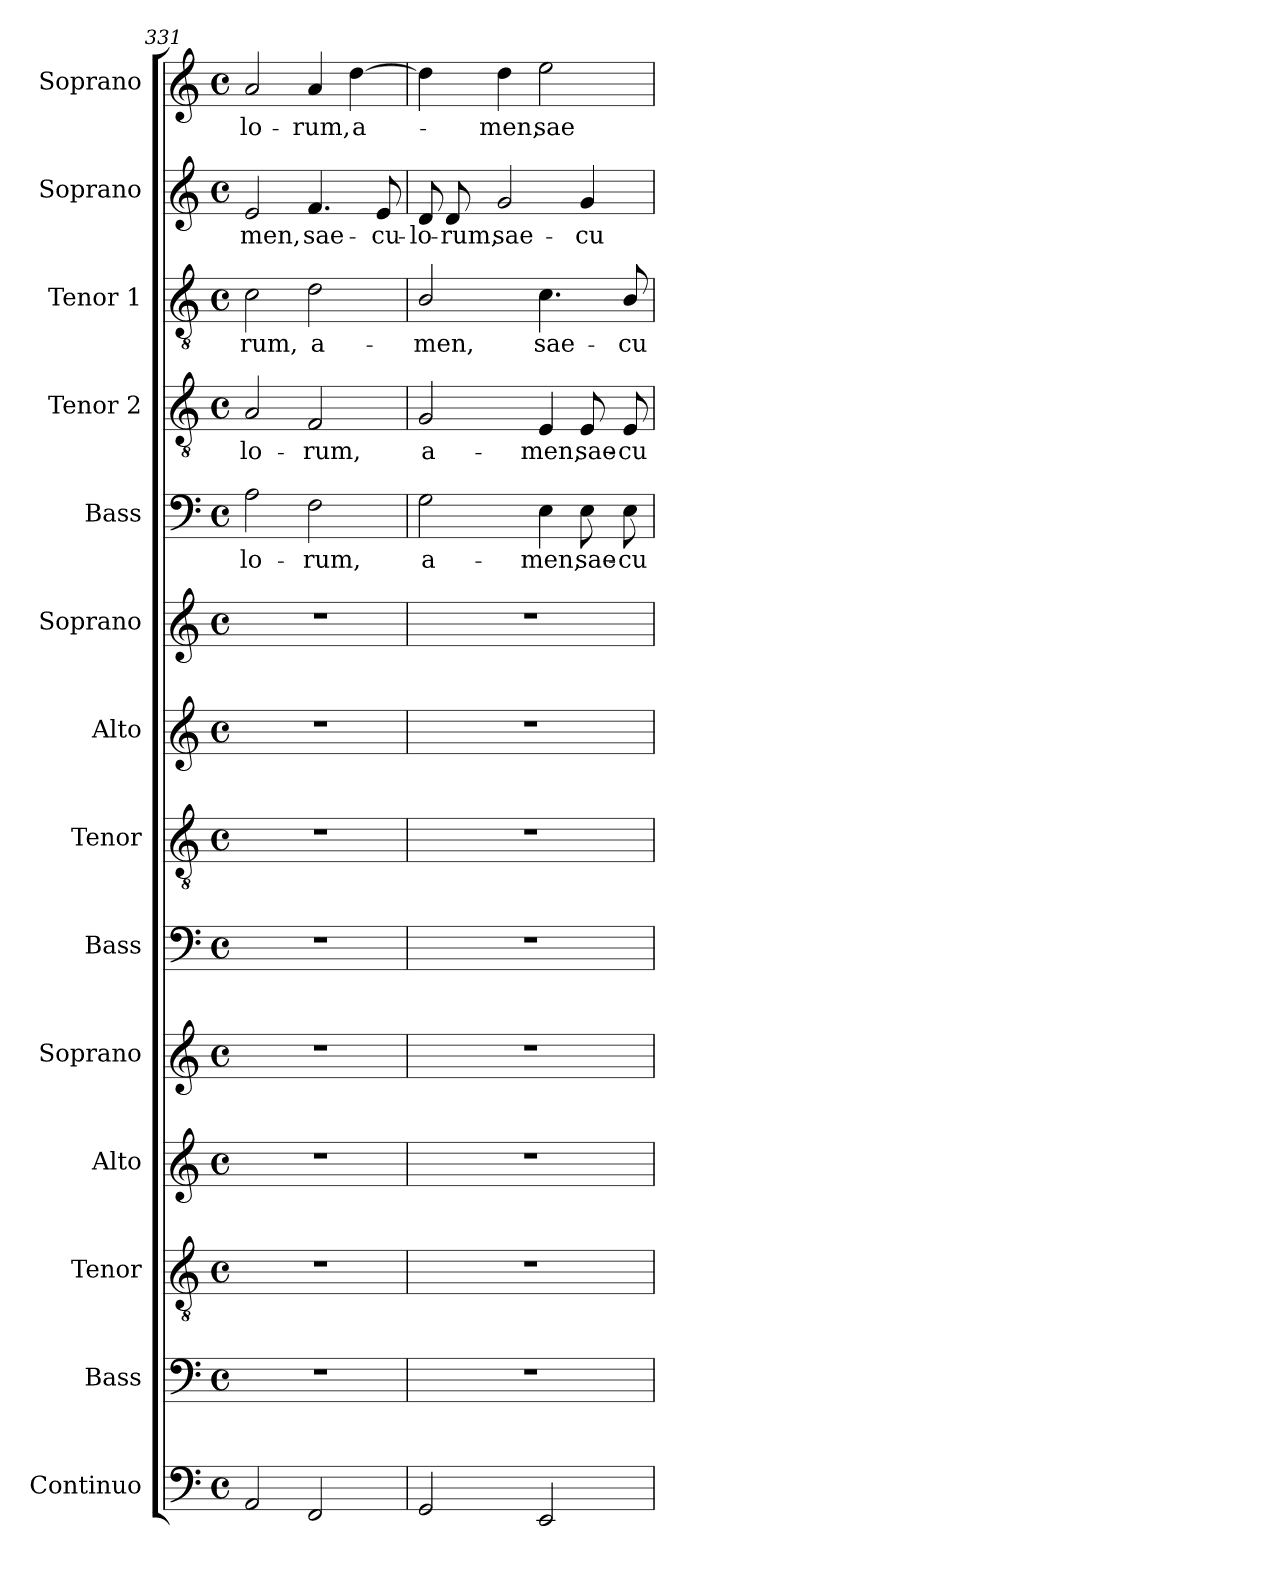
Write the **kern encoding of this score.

**kern	**kern	**kern	**kern	**kern	**kern	**kern	**kern	**kern	**kern	**text	**kern	**text	**kern	**text	**kern	**text	**kern	**text
*part14	*part13	*part12	*part11	*part10	*part9	*part8	*part7	*part6	*part5	*part5	*part4	*part4	*part3	*part3	*part2	*part2	*part1	*part1
*staff14	*staff13	*staff12	*staff11	*staff10	*staff9	*staff8	*staff7	*staff6	*staff5	*staff5	*staff4	*staff4	*staff3	*staff3	*staff2	*staff2	*staff1	*staff1
*I"Continuo	*I"Bass	*I"Tenor	*I"Alto	*I"Soprano	*I"Bass	*I"Tenor	*I"Alto	*I"Soprano	*I"Bass	*	*I"Tenor 2	*	*I"Tenor 1	*	*I"Soprano	*	*I"Soprano	*
*I'Cont.	*I'B.	*I'T.	*I'A.	*I'S.	*I'B.	*I'T.	*I'A.	*I'S.	*I'B.	*	*I'T2.	*	*I'T1.	*	*I'S.	*	*I'S.	*
*clefF4	*clefF4	*clefGv2	*clefG2	*clefG2	*clefF4	*clefGv2	*clefG2	*clefG2	*clefF4	*	*clefGv2	*	*clefGv2	*	*clefG2	*	*clefG2	*
*	*	*ITrd7c12	*	*	*	*ITrd7c12	*	*	*	*	*ITrd7c12	*	*ITrd7c12	*	*	*	*	*
*k[]	*k[]	*k[]	*k[]	*k[]	*k[]	*k[]	*k[]	*k[]	*k[]	*	*k[]	*	*k[]	*	*k[]	*	*k[]	*
*C:	*C:	*C:	*C:	*C:	*C:	*C:	*C:	*C:	*C:	*	*C:	*	*C:	*	*C:	*	*C:	*
*M4/4	*M4/4	*M4/4	*M4/4	*M4/4	*M4/4	*M4/4	*M4/4	*M4/4	*M4/4	*	*M4/4	*	*M4/4	*	*M4/4	*	*M4/4	*
*met(c)	*met(c)	*met(c)	*met(c)	*met(c)	*met(c)	*met(c)	*met(c)	*met(c)	*met(c)	*	*met(c)	*	*met(c)	*	*met(c)	*	*met(c)	*
=331	=331	=331	=331	=331	=331	=331	=331	=331	=331	=331	=331	=331	=331	=331	=331	=331	=331	=331
!	!	!	!	!	!	!	!	!	!	!LO:LY:b:color=#000000	!	!	!	!	!	!	!	!
!	!	!	!	!	!	!	!	!	!	!	!	!LO:LY:b:color=#000000	!	!	!	!	!	!
!	!	!	!	!	!	!	!	!	!	!	!	!	!	!LO:LY:b:color=#000000	!	!	!	!
!	!	!	!	!	!	!	!	!	!	!	!	!	!	!	!	!LO:LY:b:color=#000000	!	!
!	!	!	!	!	!	!	!	!	!	!	!	!	!	!	!	!	!	!LO:LY:b:color=#000000
2AAi/	1r	1r	1r	1r	1r	1r	1r	1r	2Ai\	-lo-	2AAi/	-lo-	2Ci\	-rum,	2ei/	-men,	2ai/	-lo-
!	!	!	!	!	!	!	!	!	!	!LO:LY:b:color=#000000	!	!	!	!	!	!	!	!
!	!	!	!	!	!	!	!	!	!	!	!	!LO:LY:b:color=#000000	!	!	!	!	!	!
!	!	!	!	!	!	!	!	!	!	!	!	!	!	!LO:LY:b:color=#000000	!	!	!	!
!	!	!	!	!	!	!	!	!	!	!	!	!	!	!	!	!LO:LY:b:color=#000000	!	!
!	!	!	!	!	!	!	!	!	!	!	!	!	!	!	!	!	!	!LO:LY:b:color=#000000
2FFi/	.	.	.	.	.	.	.	.	2Fi\	-rum,	2FFi/	-rum,	2Di\	a-	4.fi/	sae-	4ai/	-rum,
!	!	!	!	!	!	!	!	!	!	!	!	!	!	!	!	!	!	!LO:LY:b:color=#000000
.	.	.	.	.	.	.	.	.	.	.	.	.	.	.	.	.	[4ddi\	a-
!	!	!	!	!	!	!	!	!	!	!	!	!	!	!	!	!LO:LY:b:color=#000000	!	!
.	.	.	.	.	.	.	.	.	.	.	.	.	.	.	8ei/	-cu-	.	.
=332	=332	=332	=332	=332	=332	=332	=332	=332	=332	=332	=332	=332	=332	=332	=332	=332	=332	=332
!	!	!	!	!	!	!	!	!	!	!LO:LY:b:color=#000000	!	!	!	!	!	!	!	!
!	!	!	!	!	!	!	!	!	!	!	!	!LO:LY:b:color=#000000	!	!	!	!	!	!
!	!	!	!	!	!	!	!	!	!	!	!	!	!	!LO:LY:b:color=#000000	!	!	!	!
!	!	!	!	!	!	!	!	!	!	!	!	!	!	!	!	!LO:LY:b:color=#000000	!	!
2GGi/	1r	1r	1r	1r	1r	1r	1r	1r	2Gi\	a-	2GGi/	a-	2BBi/	-men,	8di/	-lo-	4ddi\]	.
!	!	!	!	!	!	!	!	!	!	!	!	!	!	!	!	!LO:LY:b:color=#000000	!	!
.	.	.	.	.	.	.	.	.	.	.	.	.	.	.	8di/	-rum,	.	.
!	!	!	!	!	!	!	!	!	!	!	!	!	!	!	!	!LO:LY:b:color=#000000	!	!
!	!	!	!	!	!	!	!	!	!	!	!	!	!	!	!	!	!	!LO:LY:b:color=#000000
.	.	.	.	.	.	.	.	.	.	.	.	.	.	.	2gi/	sae-	4ddi\	-men,
!	!	!	!	!	!	!	!	!	!	!LO:LY:b:color=#000000	!	!	!	!	!	!	!	!
!	!	!	!	!	!	!	!	!	!	!	!	!LO:LY:b:color=#000000	!	!	!	!	!	!
!	!	!	!	!	!	!	!	!	!	!	!	!	!	!LO:LY:b:color=#000000	!	!	!	!
!	!	!	!	!	!	!	!	!	!	!	!	!	!	!	!	!	!	!LO:LY:b:color=#000000
2EEi/	.	.	.	.	.	.	.	.	4Ei\	-men,	4EEi/	-men,	4.Ci\	sae-	.	.	2eei\	sae-
!	!	!	!	!	!	!	!	!	!	!LO:LY:b:color=#000000	!	!	!	!	!	!	!	!
!	!	!	!	!	!	!	!	!	!	!	!	!LO:LY:b:color=#000000	!	!	!	!	!	!
!	!	!	!	!	!	!	!	!	!	!	!	!	!	!	!	!LO:LY:b:color=#000000	!	!
.	.	.	.	.	.	.	.	.	8Ei\	sae-	8EEi/	sae-	.	.	4gi/	-cu-	.	.
!	!	!	!	!	!	!	!	!	!	!LO:LY:b:color=#000000	!	!	!	!	!	!	!	!
!	!	!	!	!	!	!	!	!	!	!	!	!LO:LY:b:color=#000000	!	!	!	!	!	!
!	!	!	!	!	!	!	!	!	!	!	!	!	!	!LO:LY:b:color=#000000	!	!	!	!
.	.	.	.	.	.	.	.	.	8Ei\	-cu-	8EEi/	-cu-	8BBi/	-cu-	.	.	.	.
=	=	=	=	=	=	=	=	=	=	=	=	=	=	=	=	=	=	=
*-	*-	*-	*-	*-	*-	*-	*-	*-	*-	*-	*-	*-	*-	*-	*-	*-	*-	*-
